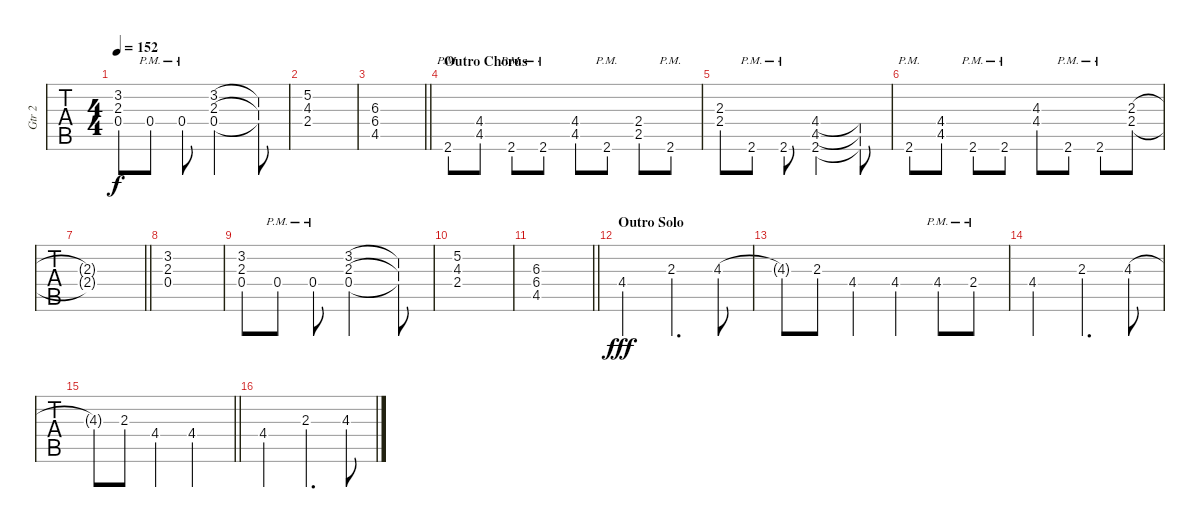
\track ("Gtr 2" "Gtr 2") {instrument distortionguitar}
\staff {tabs}
\tuning (E4 B3 G3 D3 A2 E2) {hide}
\ts (4 4)
\tempo 152
\clef g2
\ks c
(3.2 2.3 0.4).8{dy f} 0.4{pm}.8 0.4{pm}.8 (3.2 2.3 0.4).2 (3.2{t} 2.3{t} 0.4{t}).8 |
(5.2 4.3 2.4).1 |
\barLineRight lightlight
(6.3 6.4 4.5).1 |
\section ("" "Outro Chorus")
2.6{pm}.8 (4.4 4.5).8 2.6{pm}.8 2.6{pm}.8 (4.4 4.5).8 2.6{pm}.8 (2.4 2.5).8 2.6{pm}.8 |
(2.3 2.4).8 2.6{pm}.8 2.6{pm}.8 (4.4 4.5 2.6).2 (4.4{t} 4.5{t} 2.6{t}).8 |
2.6{pm}.8 (4.4 4.5).8 2.6{pm}.8 2.6{pm}.8 (4.3 4.4).8 2.6{pm}.8 2.6{pm}.8 (2.3 2.4).8 |
\barLineRight lightlight
(2.3{t} 2.4{t}).1 |
(3.2 2.3 0.4).1 |
(3.2 2.3 0.4).8 0.4{pm}.8 0.4{pm}.8 (3.2 2.3 0.4).2 (3.2{t} 2.3{t} 0.4{t}).8 |
(5.2 4.3 2.4).1 |
\barLineRight lightlight
(6.3 6.4 4.5).1 |
\section ("" "Outro Solo")
4.4.2{dy fff} 2.3.4{d} 4.3.8 |
4.3{t}.8 2.3.8 4.4.4 4.4.4 4.4{pm}.8 2.4{pm}.8 |
4.4.2 2.3.4{d} 4.3.8 |
\barLineRight lightlight
4.3{t}.8 2.3.8 4.4.4 4.4.2 |
4.4.2 2.3.4{d} 4.3.8
